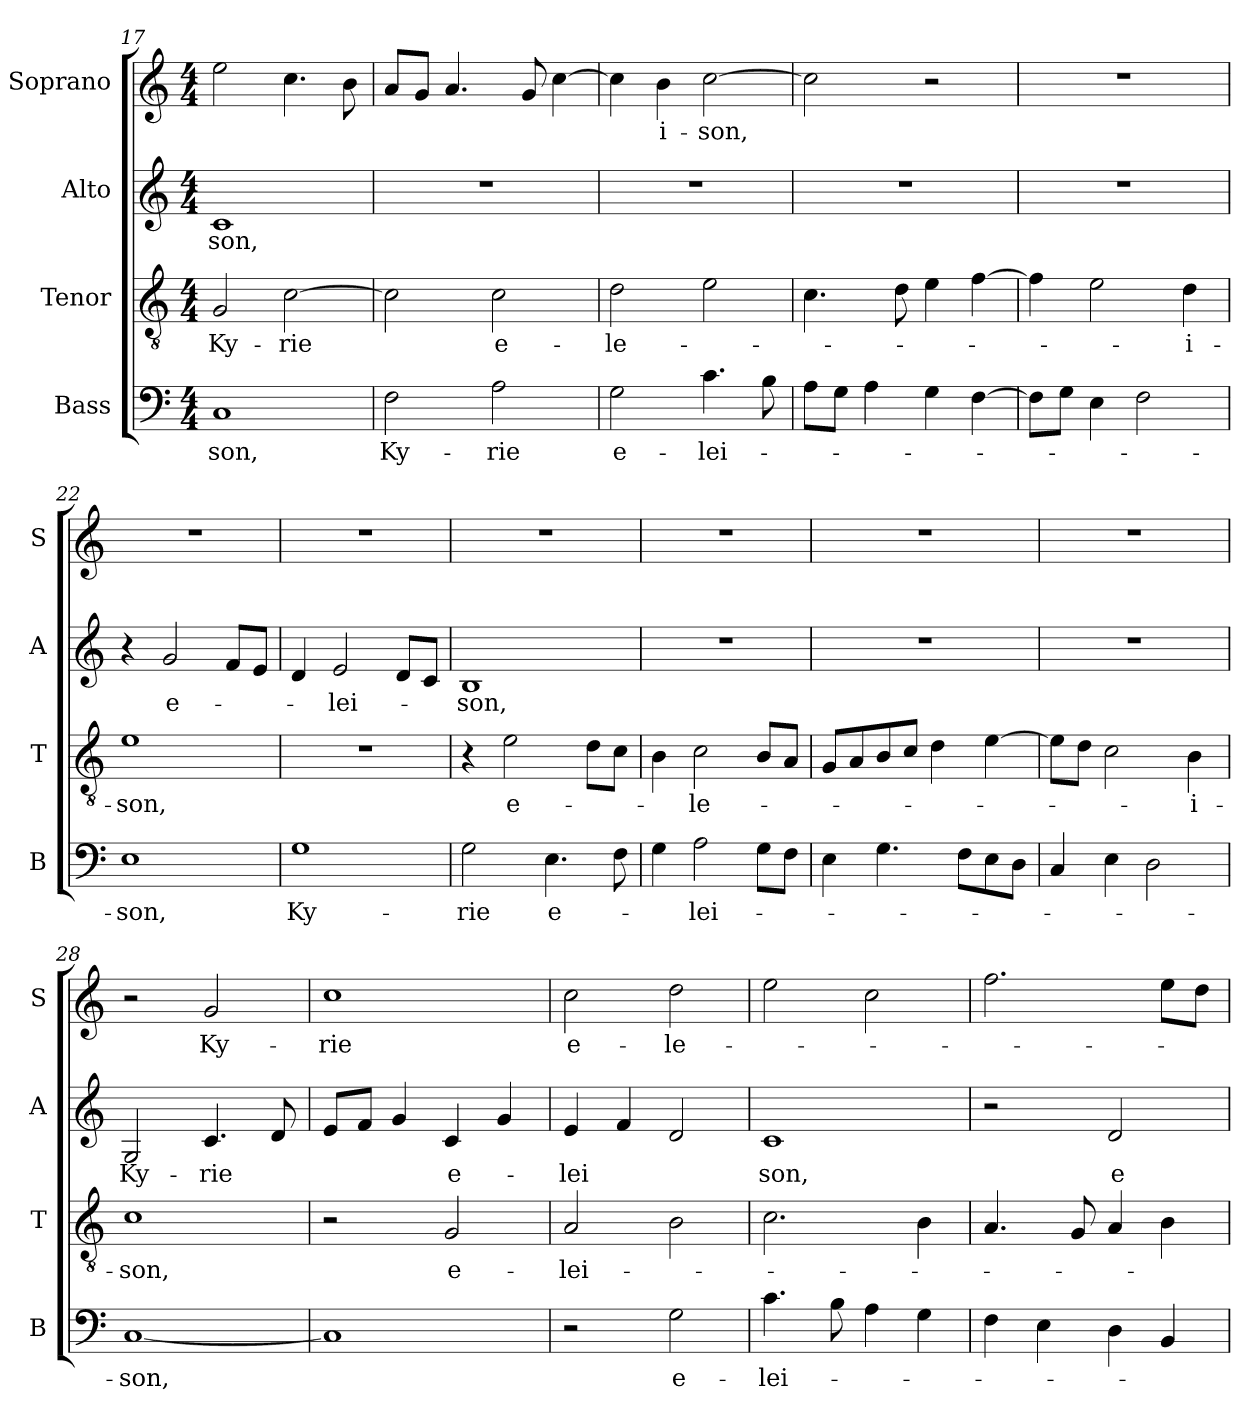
**kern	**text	**kern	**text	**kern	**text	**kern	**text
*part4	*part4	*part3	*part3	*part2	*part2	*part1	*part1
*staff4	*staff4	*staff3	*staff3	*staff2	*staff2	*staff1	*staff1
*I"Bass	*	*I"Tenor	*	*I"Alto	*	*I"Soprano	*
*I'B	*	*I'T	*	*I'A	*	*I'S	*
*clefF4	*	*clefGv2	*	*clefG2	*	*clefG2	*
*k[]	*	*k[]	*	*k[]	*	*k[]	*
*C:	*	*C:	*	*C:	*	*C:	*
*M4/4	*	*M4/4	*	*M4/4	*	*M4/4	*
=17	=17	=17	=17	=17	=17	=17	=17
1C	-son,	2G/	Ky-	1c	-son,	2ee\	.
.	.	[2c\	-rie	.	.	4.cc\	.
.	.	.	.	.	.	8b\	.
=18	=18	=18	=18	=18	=18	=18	=18
2F\	Ky-	2c\]	.	1r	.	8a/L	.
.	.	.	.	.	.	8g/J	.
.	.	.	.	.	.	4.a/	.
2A\	-rie	2c\	e-	.	.	.	.
.	.	.	.	.	.	8g/	.
.	.	.	.	.	.	[4cc\	.
!!LO:LB:g=z
=19	=19	=19	=19	=19	=19	=19	=19
2G\	e-	2d\	-le-	1r	.	4cc\]	.
.	.	.	.	.	.	4b\	-i-
4.c\	-lei-	2e\	.	.	.	[2cc\	-son,
8B\	.	.	.	.	.	.	.
=20	=20	=20	=20	=20	=20	=20	=20
8A\L	.	4.c\	.	1r	.	2cc\]	.
8G\J	.	.	.	.	.	.	.
4A\	.	.	.	.	.	.	.
.	.	8d\	.	.	.	.	.
4G\	.	4e\	.	.	.	2r	.
[4F\	.	[4f\	.	.	.	.	.
=21	=21	=21	=21	=21	=21	=21	=21
8F\L]	.	4f\]	.	1r	.	1r	.
8G\J	.	.	.	.	.	.	.
4E\	.	2e\	.	.	.	.	.
2F\	.	.	.	.	.	.	.
.	.	4d\	-i-	.	.	.	.
=22	=22	=22	=22	=22	=22	=22	=22
1E	-son,	1e	-son,	4r	.	1r	.
.	.	.	.	2g/	e-	.	.
.	.	.	.	8f/L	.	.	.
.	.	.	.	8e/J	.	.	.
=23	=23	=23	=23	=23	=23	=23	=23
1G	Ky-	1r	.	4d/	.	1r	.
.	.	.	.	2e/	-lei-	.	.
.	.	.	.	8d/L	.	.	.
.	.	.	.	8c/J	.	.	.
=24	=24	=24	=24	=24	=24	=24	=24
2G\	-rie	4r	.	1B	-son,	1r	.
.	.	2e\	e-	.	.	.	.
4.E\	e-	.	.	.	.	.	.
.	.	8d\L	.	.	.	.	.
8F\	.	8c\J	.	.	.	.	.
!!LO:PB:g=z
=25	=25	=25	=25	=25	=25	=25	=25
4G\	.	4B\	.	1r	.	1r	.
2A\	-lei-	2c\	-le-	.	.	.	.
8G\L	.	8B/L	.	.	.	.	.
8F\J	.	8A/J	.	.	.	.	.
=26	=26	=26	=26	=26	=26	=26	=26
4E\	.	8G/L	.	1r	.	1r	.
.	.	8A/	.	.	.	.	.
4.G\	.	8B/	.	.	.	.	.
.	.	8c/J	.	.	.	.	.
.	.	4d\	.	.	.	.	.
8F\L	.	.	.	.	.	.	.
8E\	.	[4e\	.	.	.	.	.
8D\J	.	.	.	.	.	.	.
=27	=27	=27	=27	=27	=27	=27	=27
4C/	.	8e\L]	.	1r	.	1r	.
.	.	8d\J	.	.	.	.	.
4E\	.	2c\	.	.	.	.	.
2D\	.	.	.	.	.	.	.
.	.	4B\	-i-	.	.	.	.
=28	=28	=28	=28	=28	=28	=28	=28
[1C	-son,	1c	-son,	2G/	Ky-	2r	.
.	.	.	.	4.c/	-rie	2g/	Ky-
.	.	.	.	8d/	.	.	.
=29	=29	=29	=29	=29	=29	=29	=29
1C]	.	2r	.	8e/L	.	1cc	-rie
.	.	.	.	8f/J	.	.	.
.	.	.	.	4g/	.	.	.
.	.	2G/	e-	4c/	e-	.	.
.	.	.	.	4g/	.	.	.
=30	=30	=30	=30	=30	=30	=30	=30
2r	.	2A/	-lei-	4e/	-lei	2cc\	e-
.	.	.	.	4f/	.	.	.
2G\	e-	2B\	.	2d/	.	2dd\	-le-
!!LO:LB:g=z
=31	=31	=31	=31	=31	=31	=31	=31
4.c\	-lei-	2.c\	.	1c	son,	2ee\	.
8B\	.	.	.	.	.	.	.
4A\	.	.	.	.	.	2cc\	.
4G\	.	4B\	.	.	.	.	.
=32	=32	=32	=32	=32	=32	=32	=32
4F\	.	4.A/	.	2r	.	2.ff\	.
4E\	.	.	.	.	.	.	.
.	.	8G/	.	.	.	.	.
4D\	.	4A/	.	2d/	e-	.	.
4BB/	.	4B\	.	.	.	8ee\L	.
.	.	.	.	.	.	8dd\J	.
=	=	=	=	=	=	=	=
*-	*-	*-	*-	*-	*-	*-	*-
